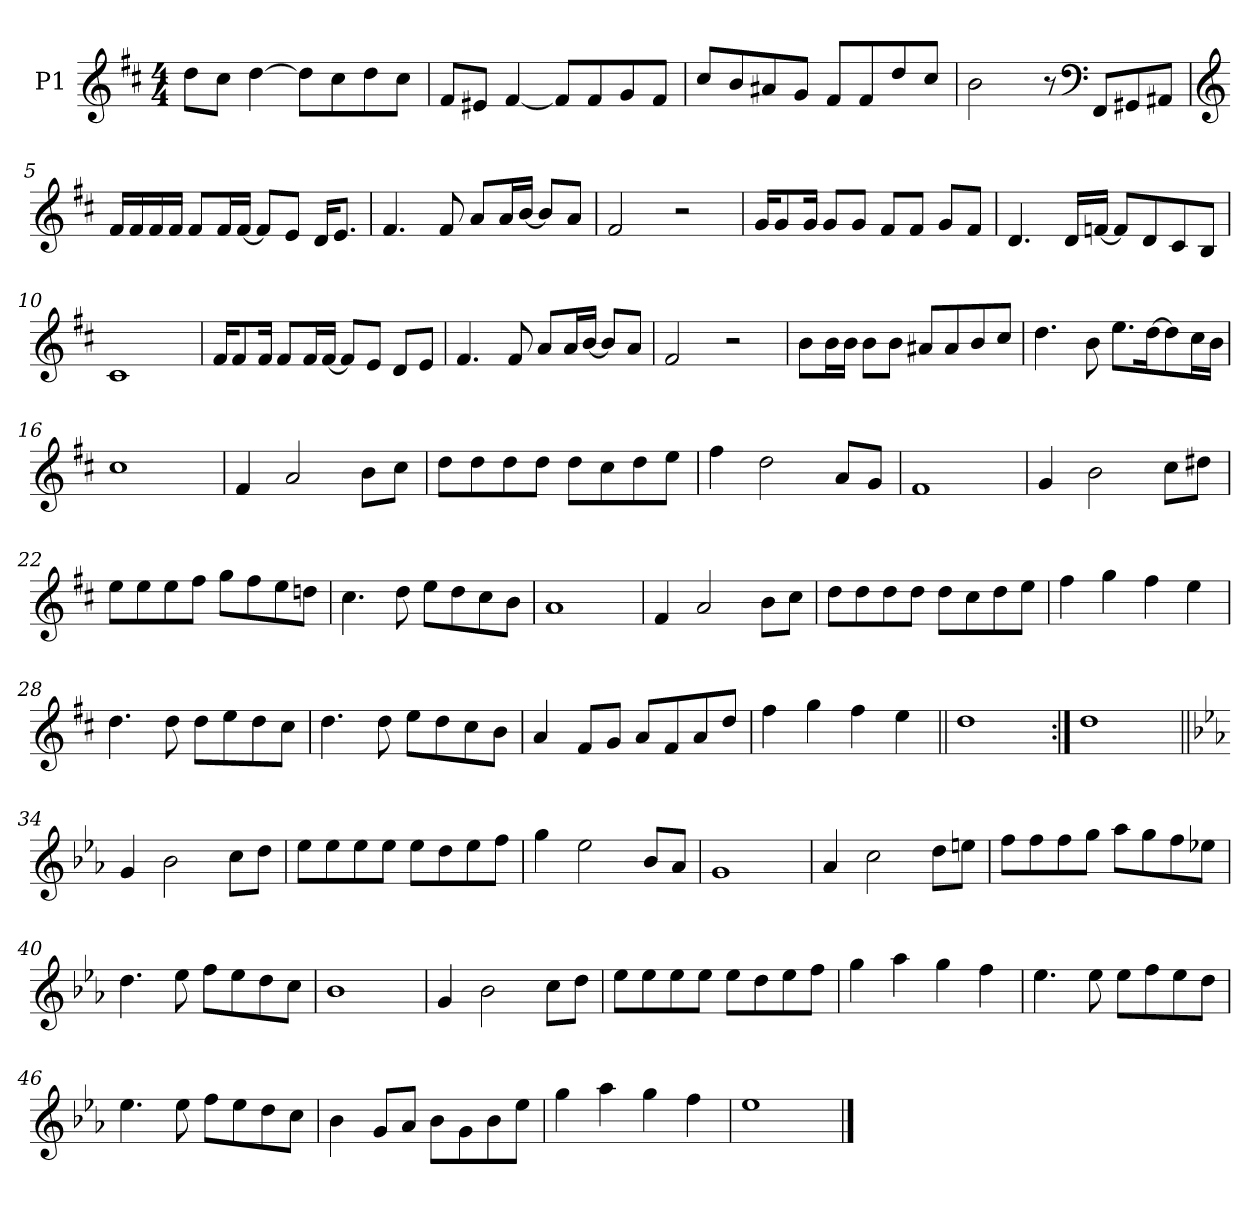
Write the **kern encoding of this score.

**kern
*part1
*staff1
*I"P1
*clefG2
*k[f#c#]
*D:
*M4/4
*MM92
=1
8dd\L
8cc#\J
[>4dd\
8dd\L]
8cc#\
8dd\
8cc#\J
=2
8f#/L
8e#X/J
[<4f#/
8f#/L]
8f#/
8g/
8f#/J
=3
8cc#/L
8b/
8a#X/
8g/J
8f#/L
8f#/
8dd/
8cc#/J
=4
2b\
8r
*clefF4
8FF#/L
8GG#X/
8AA#X/J
!!LO:LB:g=z
=5
*clefG2
16f#/LL
16f#/
16f#/
16f#/JJ
8f#/L
16f#/L
[<16f#/JJ
8f#/L]
8e/J
16d/KL
8.e/J
=6
4.f#/
8f#/
8a/L
16a/L
[<16b/JJ
8b/L]
8a/J
=7
2f#/
2r
=8
16g/KL
8g/
16g/Jk
8g/L
8g/J
8f#/L
8f#/J
8g/L
8f#/J
!!LO:LB:g=z
=9
4.d/
16d/LL
[<16fn/JJ
8f/L]
8d/
8c#/
8B/J
=10
1c#
=11
16f#/KL
8f#/
16f#/Jk
8f#/L
16f#/L
[<16f#/JJ
8f#/L]
8e/J
8d/L
8e/J
=12
4.f#/
8f#/
8a/L
16a/L
[<16b/JJ
8b/L]
8a/J
=13
2f#/
2r
!!LO:LB:g=z
=14
8b\L
16b\L
16b\JJ
8b\L
8b\J
8a#X/L
8a#/
8b/
8cc#/J
=15
4.dd\
8b\
8.ee\L
[>16dd\K
8dd\]
16cc#\L
16b\JJ
=16
1cc#
=17
4f#/
2a/
8b\L
8cc#\J
!!LO:LB:g=z
=18
8dd\L
8dd\
8dd\
8dd\J
8dd\L
8cc#\
8dd\
8ee\J
=19
4ff#\
2dd\
8a/L
8g/J
=20
1f#
=21
4g/
2b\
8cc#\L
8dd#X\J
=22
8ee\L
8ee\
8ee\
8ff#\J
8gg\L
8ff#\
8ee\
8ddn\J
!!LO:LB:g=z
=23
4.cc#\
8dd\
8ee\L
8dd\
8cc#\
8b\J
=24
1a
=25
4f#/
2a/
8b\L
8cc#\J
=26
8dd\L
8dd\
8dd\
8dd\J
8dd\L
8cc#\
8dd\
8ee\J
=27
4ff#\
4gg\
4ff#\
4ee\
=28
4.dd\
8dd\
8dd\L
8ee\
8dd\
8cc#\J
!!LO:LB:g=z
=29
4.dd\
8dd\
8ee\L
8dd\
8cc#\
8b\J
=30
4a/
8f#/L
8g/J
8a/L
8f#/
8a/
8dd/J
=31
4ff#\
4gg\
4ff#\
4ee\
=32||
1dd
=33:|!
1dd
=34||
*k[b-e-a-]
*E-:
4g/
2b-\
8cc\L
8dd\J
!!LO:LB:g=z
=35
8ee-\L
8ee-\
8ee-\
8ee-\J
8ee-\L
8dd\
8ee-\
8ff\J
=36
4gg\
2ee-\
8b-/L
8a-/J
=37
1g
=38
4a-/
2cc\
8dd\L
8een\J
=39
8ff\L
8ff\
8ff\
8gg\J
8aa-\L
8gg\
8ff\
8ee-X\J
!!LO:LB:g=z
=40
4.dd\
8ee-\
8ff\L
8ee-\
8dd\
8cc\J
=41
1b-
=42
4g/
2b-\
8cc\L
8dd\J
=43
8ee-\L
8ee-\
8ee-\
8ee-\J
8ee-\L
8dd\
8ee-\
8ff\J
=44
4gg\
4aa-\
4gg\
4ff\
!!LO:LB:g=z
=45
4.ee-\
8ee-\
8ee-\L
8ff\
8ee-\
8dd\J
=46
4.ee-\
8ee-\
8ff\L
8ee-\
8dd\
8cc\J
=47
4b-\
8g/L
8a-/J
8b-\L
8g\
8b-\
8ee-\J
=48
4gg\
4aa-\
4gg\
4ff\
=49
1ee-
==
*-
